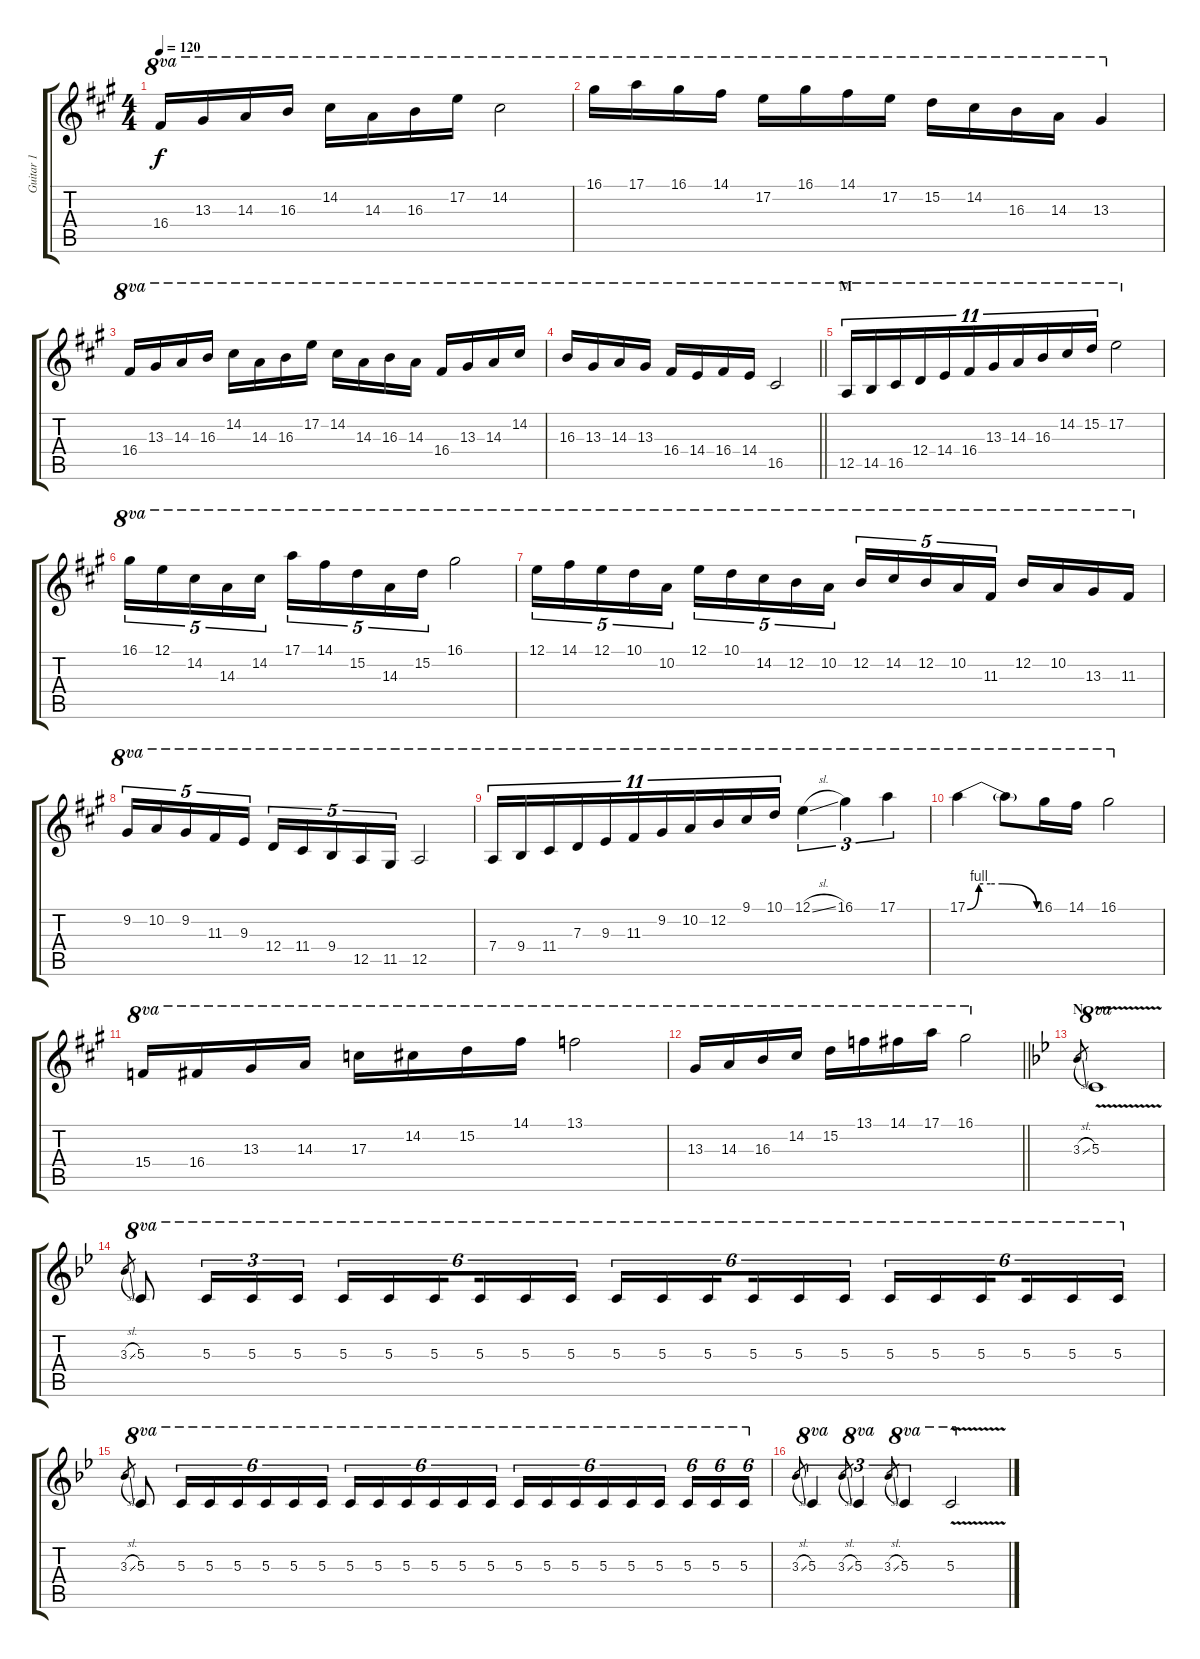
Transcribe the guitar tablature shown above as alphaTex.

\track ("Guitar 1" "Guitar 1") {instrument distortionguitar}
\staff {score tabs}
\tuning (E4 B3 G3 D3 A2 E2) {hide}
\ts (4 4)
\tempo 120
\clef g2
\ks f#minor
16.4.16{ot 8va dy f} 13.3.16{ot 8va} 14.3.16{ot 8va} 16.3.16{ot 8va} 14.2.16{ot 8va} 14.3.16{ot 8va} 16.3.16{ot 8va} 17.2.16{ot 8va} 14.2.2{ot 8va} |
16.1.16{ot 8va} 17.1.16{ot 8va} 16.1.16{ot 8va} 14.1.16{ot 8va} 17.2.16{ot 8va} 16.1.16{ot 8va} 14.1.16{ot 8va} 17.2.16{ot 8va} 15.2.16{ot 8va} 14.2.16{ot 8va} 16.3.16{ot 8va} 14.3.16{ot 8va} 13.3.4{ot 8va} |
16.4.16{ot 8va} 13.3.16{ot 8va} 14.3.16{ot 8va} 16.3.16{ot 8va} 14.2.16{ot 8va} 14.3.16{ot 8va} 16.3.16{ot 8va} 17.2.16{ot 8va} 14.2.16{ot 8va} 14.3.16{ot 8va} 16.3.16{ot 8va} 14.3.16{ot 8va} 16.4.16{ot 8va} 13.3.16{ot 8va} 14.3.16{ot 8va} 14.2.16{ot 8va} |
\barLineRight lightlight
16.3.16{ot 8va} 13.3.16{ot 8va} 14.3.16{ot 8va} 13.3.16{ot 8va} 16.4.16{ot 8va} 14.4.16{ot 8va} 16.4.16{ot 8va} 14.4.16{ot 8va} 16.5.2{ot 8va} |
\section ("" "M")
12.5.16{tu (11 8) ot 8va} 14.5.16{tu (11 8) ot 8va} 16.5.16{tu (11 8) ot 8va} 12.4.16{tu (11 8) ot 8va} 14.4.16{tu (11 8) ot 8va} 16.4.16{tu (11 8) ot 8va} 13.3.16{tu (11 8) ot 8va} 14.3.16{tu (11 8) ot 8va} 16.3.16{tu (11 8) ot 8va} 14.2.16{tu (11 8) ot 8va} 15.2.16{tu (11 8) ot 8va} 17.2.2{ot 8va} |
16.1.16{tu (5 4) ot 8va} 12.1.16{tu (5 4) ot 8va} 14.2.16{tu (5 4) ot 8va} 14.3.16{tu (5 4) ot 8va} 14.2.16{tu (5 4) ot 8va} 17.1.16{tu (5 4) ot 8va} 14.1.16{tu (5 4) ot 8va} 15.2.16{tu (5 4) ot 8va} 14.3.16{tu (5 4) ot 8va} 15.2.16{tu (5 4) ot 8va} 16.1.2{ot 8va} |
12.1.16{tu (5 4) ot 8va} 14.1.16{tu (5 4) ot 8va} 12.1.16{tu (5 4) ot 8va} 10.1.16{tu (5 4) ot 8va} 10.2.16{tu (5 4) ot 8va} 12.1.16{tu (5 4) ot 8va} 10.1.16{tu (5 4) ot 8va} 14.2.16{tu (5 4) ot 8va} 12.2.16{tu (5 4) ot 8va} 10.2.16{tu (5 4) ot 8va} 12.2.16{tu (5 4) ot 8va} 14.2.16{tu (5 4) ot 8va} 12.2.16{tu (5 4) ot 8va} 10.2.16{tu (5 4) ot 8va} 11.3.16{tu (5 4) ot 8va} 12.2.16{ot 8va} 10.2.16{ot 8va} 13.3.16{ot 8va} 11.3.16{ot 8va} |
9.2.16{tu (5 4) ot 8va} 10.2.16{tu (5 4) ot 8va} 9.2.16{tu (5 4) ot 8va} 11.3.16{tu (5 4) ot 8va} 9.3.16{tu (5 4) ot 8va} 12.4.16{tu (5 4) ot 8va} 11.4.16{tu (5 4) ot 8va} 9.4.16{tu (5 4) ot 8va} 12.5.16{tu (5 4) ot 8va} 11.5.16{tu (5 4) ot 8va} 12.5.2{ot 8va} |
7.4.16{tu (11 8) ot 8va} 9.4.16{tu (11 8) ot 8va} 11.4.16{tu (11 8) ot 8va} 7.3.16{tu (11 8) ot 8va} 9.3.16{tu (11 8) ot 8va} 11.3.16{tu (11 8) ot 8va} 9.2.16{tu (11 8) ot 8va} 10.2.16{tu (11 8) ot 8va} 12.2.16{tu (11 8) ot 8va} 9.1.16{tu (11 8) ot 8va} 10.1.16{tu (11 8) ot 8va} 12.1{sl}.4{tu (3 2) ot 8va} 16.1.4{tu (3 2) ot 8va} 17.1.4{tu (3 2) ot 8va} |
17.1{be (custom 0 0 10 4 20 4 30 4 60 0)}.4{ot 8va} 17.1{t}.8{ot 8va} 16.1.16{ot 8va} 14.1.16{ot 8va} 16.1.2{ot 8va} |
15.4.16{ot 8va} 16.4.16{ot 8va} 13.3.16{ot 8va} 14.3.16{ot 8va} 17.3.16{ot 8va} 14.2.16{ot 8va} 15.2.16{ot 8va} 14.1.16{ot 8va} 13.1.2{ot 8va} |
\barLineRight lightlight
13.3.16{ot 8va} 14.3.16{ot 8va} 16.3.16{ot 8va} 14.2.16{ot 8va} 15.2.16{ot 8va} 13.1.16{ot 8va} 14.1.16{ot 8va} 17.1.16{ot 8va} 16.1.2{ot 8va} |
\section ("" "N")
\ks gminor
3.3{sl}.8{gr} 5.3{v}.1{ot 8va volume 16} |
3.3{sl}.8{gr} 5.3.8{ot 8va} 5.3.16{tu (3 2) ot 8va} 5.3.16{tu (3 2) ot 8va} 5.3.16{tu (3 2) ot 8va} 5.3.16{tu (6 4) ot 8va} 5.3.16{tu (6 4) ot 8va} 5.3.16{tu (6 4) ot 8va beam splitsecondary} 5.3.16{tu (6 4) ot 8va} 5.3.16{tu (6 4) ot 8va} 5.3.16{tu (6 4) ot 8va} 5.3.16{tu (6 4) ot 8va} 5.3.16{tu (6 4) ot 8va} 5.3.16{tu (6 4) ot 8va beam splitsecondary} 5.3.16{tu (6 4) ot 8va} 5.3.16{tu (6 4) ot 8va} 5.3.16{tu (6 4) ot 8va} 5.3.16{tu (6 4) ot 8va} 5.3.16{tu (6 4) ot 8va} 5.3.16{tu (6 4) ot 8va beam splitsecondary} 5.3.16{tu (6 4) ot 8va} 5.3.16{tu (6 4) ot 8va} 5.3.16{tu (6 4) ot 8va} |
3.3{sl}.8{gr} 5.3.8{ot 8va} 5.3.16{tu (6 4) ot 8va} 5.3.16{tu (6 4) ot 8va} 5.3.16{tu (6 4) ot 8va} 5.3.16{tu (6 4) ot 8va} 5.3.16{tu (6 4) ot 8va} 5.3.16{tu (6 4) ot 8va beam splitsecondary} 5.3.16{tu (6 4) ot 8va} 5.3.16{tu (6 4) ot 8va} 5.3.16{tu (6 4) ot 8va} 5.3.16{tu (6 4) ot 8va} 5.3.16{tu (6 4) ot 8va} 5.3.16{tu (6 4) ot 8va beam splitsecondary} 5.3.16{tu (6 4) ot 8va} 5.3.16{tu (6 4) ot 8va} 5.3.16{tu (6 4) ot 8va} 5.3.16{tu (6 4) ot 8va} 5.3.16{tu (6 4) ot 8va} 5.3.16{tu (6 4) ot 8va beam splitsecondary} 5.3.16{tu (6 4) ot 8va} 5.3.16{tu (6 4) ot 8va} 5.3.16{tu (6 4) ot 8va} |
3.3{sl}.8{gr} 5.3.4{tu (3 2) ot 8va} 3.3{sl}.8{gr} 5.3.4{tu (3 2) ot 8va} 3.3{sl}.8{gr} 5.3.4{tu (3 2) ot 8va} 5.3{v}.2{ot 8va}
